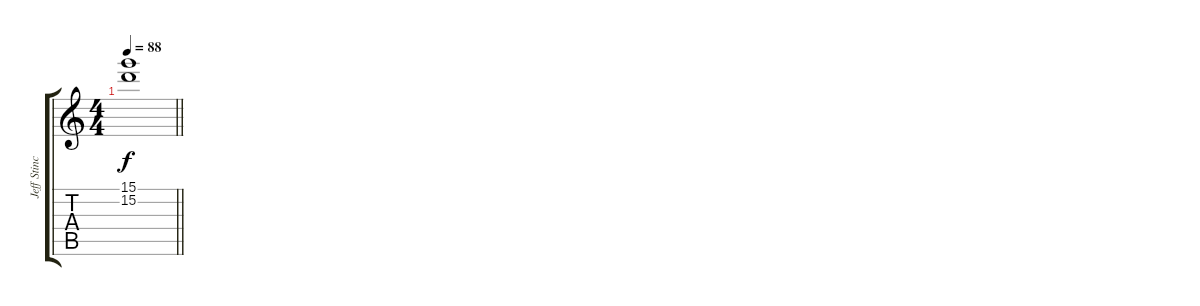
\track ("Jeff Stinco" "Jeff Stinc") {instrument acousticguitarsteel}
\staff {score tabs}
\tuning (E4 B3 G3 D3 A2 E2) {hide}
\ts (4 4)
\tempo 88
\clef g2
\barLineRight lightlight
\ks c
(15.1 15.2).1{dy f}
